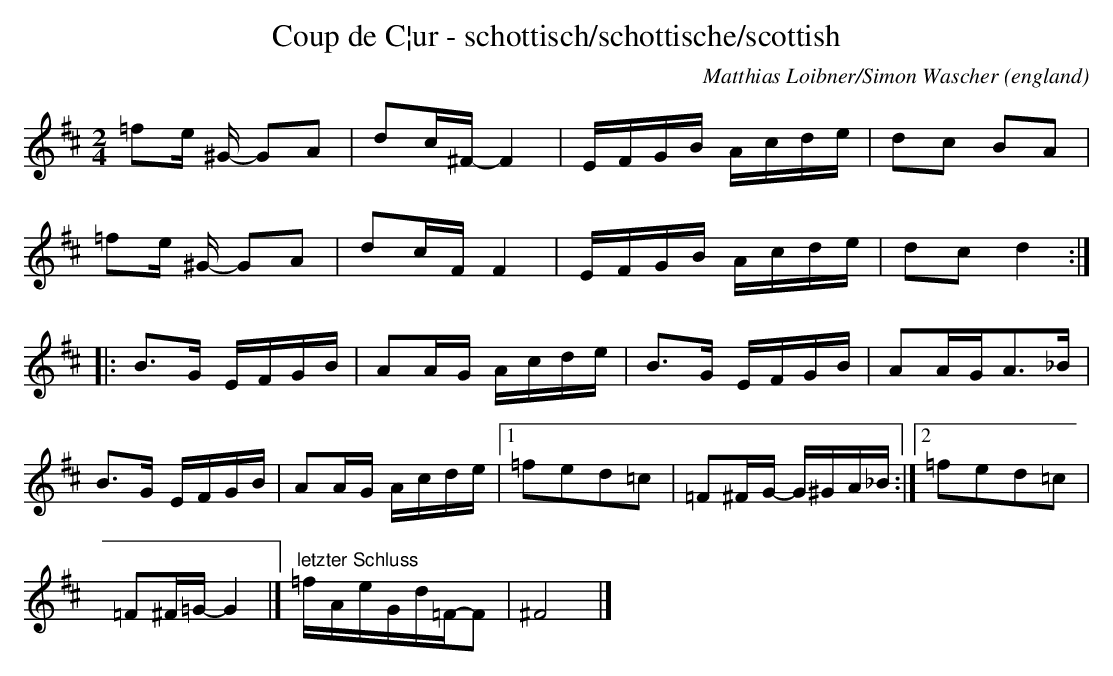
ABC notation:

X:1
T:Coup de C¦ur - schottisch/schottische/scottish
O:england
C:Matthias Loibner/Simon Wascher
M:2/4
L:1/16
K:D
=f2e ^G- G2A2|d2c^F-F4|EFGB Acde|d2c2 B2A2|
=f2e ^G- G2A2|d2cFF4|EFGB Acde|d2c2d4:|
|:B3G EFGB|A2AG Acde|B3G EFGB|A2AGA3_B|
B3G EFGB|A2AG Acde|1=f2e2d2=c2|=F2^FG- G^GA_B:|2=f2e2d2=c2|
=F2^F=G-G4|]"letzter Schluss"=fAeGd=F-F2|^F8|]
